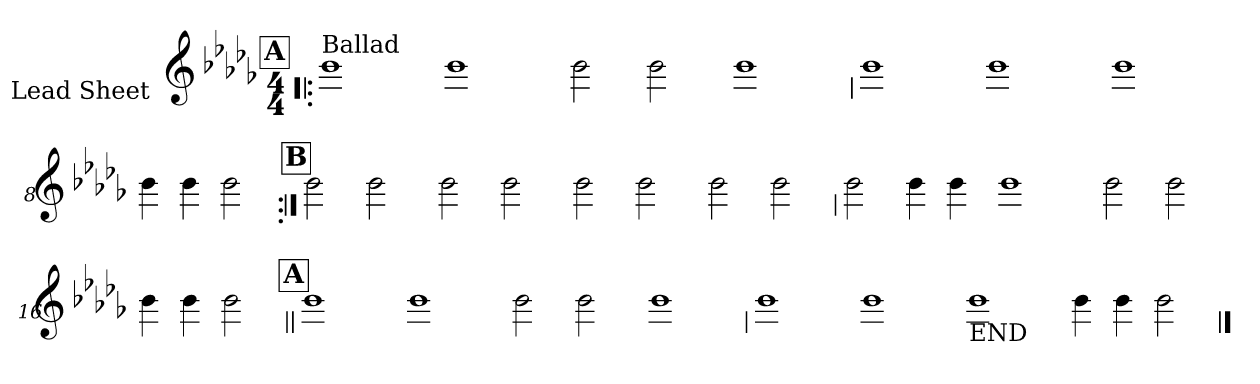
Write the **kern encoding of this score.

**kern
*part1
*staff1
*I"Lead Sheet
*stria0
*clefG2
*k[b-e-a-d-g-]
*D-:
*M4/4
!!LO:REH:place=s1:a:t=A
=1!|:
!LO:TX:a:t=Ballad
1b-
=2-
1b-
=3-
2b-
2b-
=4-
1b-
!!LO:LB:g=z
=5
1b-
=6-
1b-
=7-
1b-
=8-
4b-
4b-
2b-
!!LO:LB:g=z
!!LO:REH:place=s1:a:t=B
=9:|!
2b-
2b-
=10-
2b-
2b-
=11-
2b-
2b-
=12-
2b-
2b-
!!LO:LB:g=z
=13
2b-
4b-
4b-
=14-
1b-
=15-
2b-
2b-
=16-
4b-
4b-
2b-
!!LO:LB:g=z
!!LO:REH:place=s1:a:t=A
=17||
1b-
=18-
1b-
=19-
2b-
2b-
=20-
1b-
!!LO:LB:g=z
=21
1b-
=22-
1b-
=23-
!LO:TX:b:t=END
1b-
=24-
4b-
4b-
2b-
==
*-
